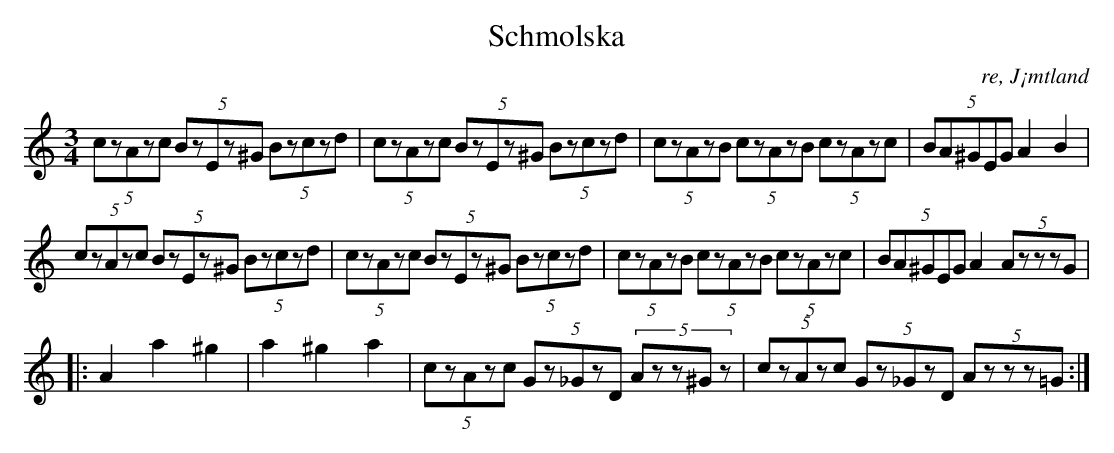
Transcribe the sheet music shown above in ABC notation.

X:1
T:Schmolska
O: re, J¡mtland
M:3/4
L:1/8
K:Am
(5:2 czAzc (5:2Bz-Ez^G (5:2Bzczd| (5:2 czAzc (5:2Bz-Ez^G (5:2Bzczd|(5:2czAzB (5:2czAzB (5:2czAzc| (5:2BA^GEG  A2 B2|
 (5:2 czAzc (5:2Bz-Ez^G (5:2Bzczd| (5:2 czAzc (5:2Bz-Ez^G (5:2Bzczd|(5:2czAzB (5:2czAzB (5:2czAzc| (5:2BA^GEG  A2 (5:2 AzzzG|
|:A2 a2 ^g2|a2 ^g2 a2| (5:2 czAzc (5:2Gz_GzD (5:2Azz^Gz | (5:2 czAzc (5:2Gz_GzD (5:2 Azzz=G:|]
